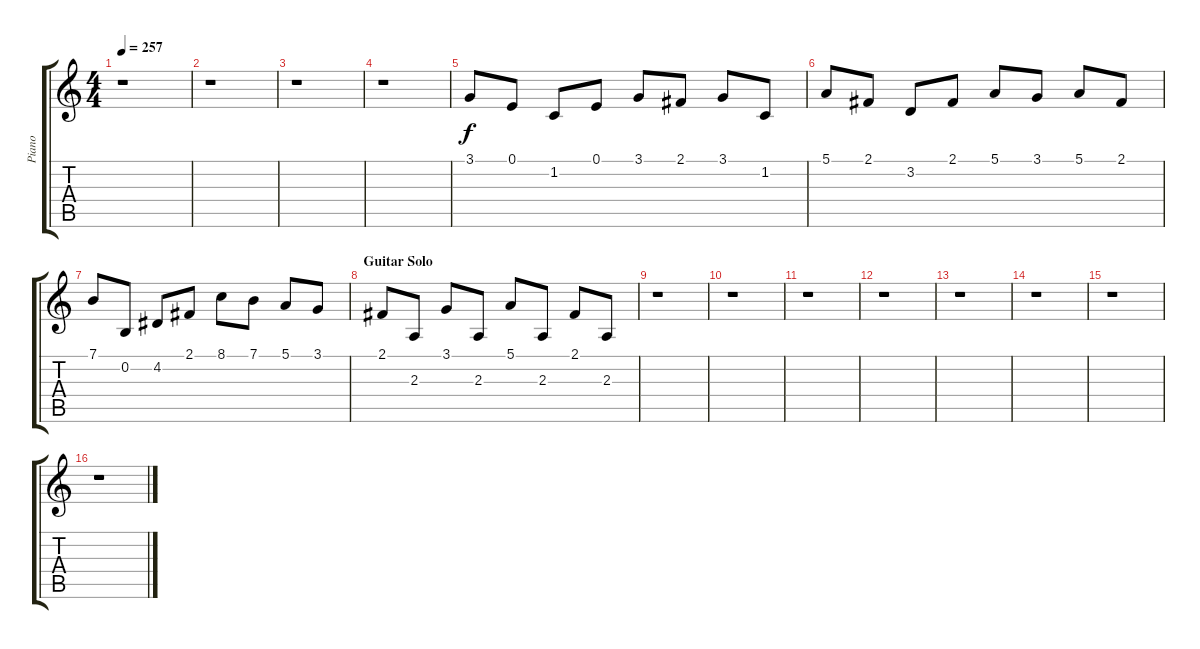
\track ("Piano" "Piano") {instrument electricgrandpiano}
\staff {score tabs}
\tuning (E4 B3 G3 D3 A2 E2) {hide}
\ts (4 4)
\tempo 257
\clef g2
\ks c
r.1{dy f} |
r.1 |
r.1 |
r.1 |
3.1.8 0.1.8 1.2.8 0.1.8 3.1.8 2.1.8 3.1.8 1.2.8 |
5.1.8 2.1.8 3.2.8 2.1.8 5.1.8 3.1.8 5.1.8 2.1.8 |
7.1.8 0.2.8 4.2.8 2.1.8 8.1.8 7.1.8 5.1.8 3.1.8 |
\section ("" "Guitar Solo")
2.1.8 2.3.8 3.1.8 2.3.8 5.1.8 2.3.8 2.1.8 2.3.8 |
r.1 |
r.1 |
r.1 |
r.1 |
r.1 |
r.1 |
r.1 |
r.1
